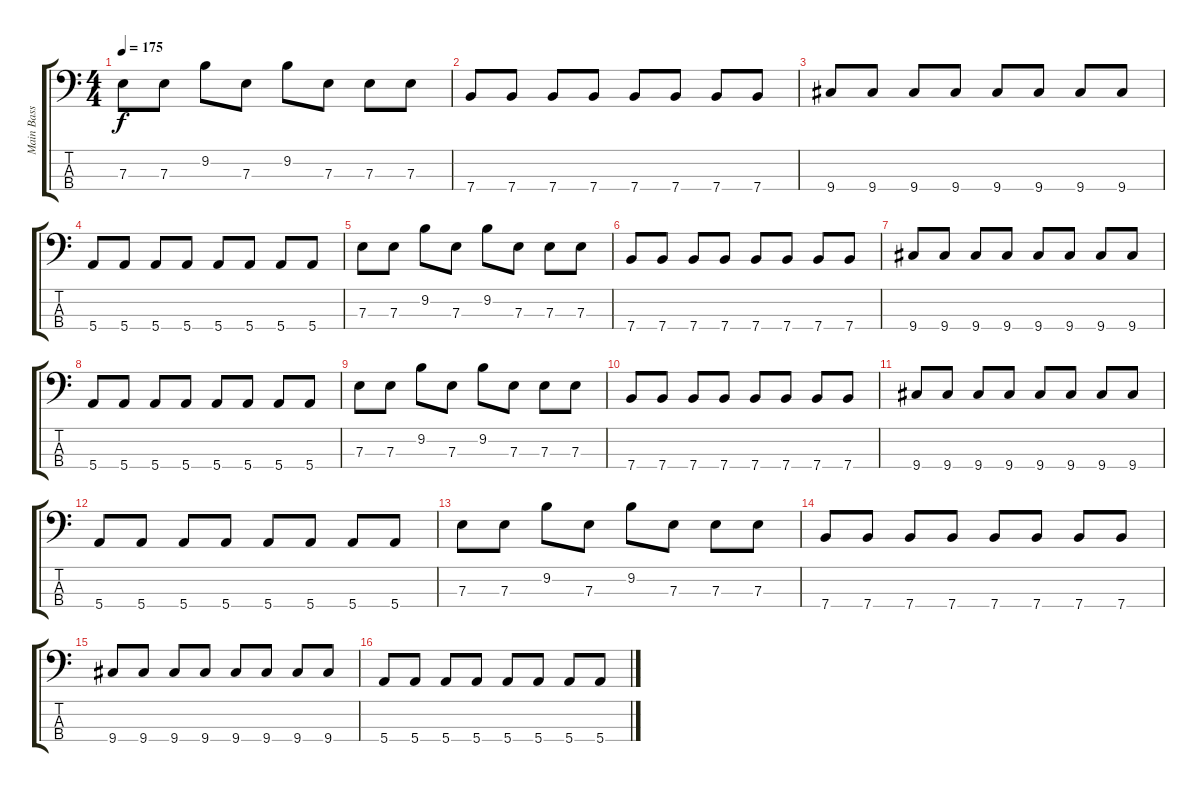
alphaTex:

\track ("Main Bass" "Main Bass") {instrument electricbasspick}
\staff {score tabs}
\tuning (G2 D2 A1 E1) {hide}
\ts (4 4)
\tempo 175
\clef f4
\ks c
7.3.8{dy f} 7.3.8 9.2.8 7.3.8 9.2.8 7.3.8 7.3.8 7.3.8 |
7.4.8 7.4.8 7.4.8 7.4.8 7.4.8 7.4.8 7.4.8 7.4.8 |
9.4.8 9.4.8 9.4.8 9.4.8 9.4.8 9.4.8 9.4.8 9.4.8 |
5.4.8 5.4.8 5.4.8 5.4.8 5.4.8 5.4.8 5.4.8 5.4.8 |
7.3.8 7.3.8 9.2.8 7.3.8 9.2.8 7.3.8 7.3.8 7.3.8 |
7.4.8 7.4.8 7.4.8 7.4.8 7.4.8 7.4.8 7.4.8 7.4.8 |
9.4.8 9.4.8 9.4.8 9.4.8 9.4.8 9.4.8 9.4.8 9.4.8 |
5.4.8 5.4.8 5.4.8 5.4.8 5.4.8 5.4.8 5.4.8 5.4.8 |
7.3.8 7.3.8 9.2.8 7.3.8 9.2.8 7.3.8 7.3.8 7.3.8 |
7.4.8 7.4.8 7.4.8 7.4.8 7.4.8 7.4.8 7.4.8 7.4.8 |
9.4.8 9.4.8 9.4.8 9.4.8 9.4.8 9.4.8 9.4.8 9.4.8 |
5.4.8 5.4.8 5.4.8 5.4.8 5.4.8 5.4.8 5.4.8 5.4.8 |
7.3.8 7.3.8 9.2.8 7.3.8 9.2.8 7.3.8 7.3.8 7.3.8 |
7.4.8 7.4.8 7.4.8 7.4.8 7.4.8 7.4.8 7.4.8 7.4.8 |
9.4.8 9.4.8 9.4.8 9.4.8 9.4.8 9.4.8 9.4.8 9.4.8 |
5.4.8 5.4.8 5.4.8 5.4.8 5.4.8 5.4.8 5.4.8 5.4.8
